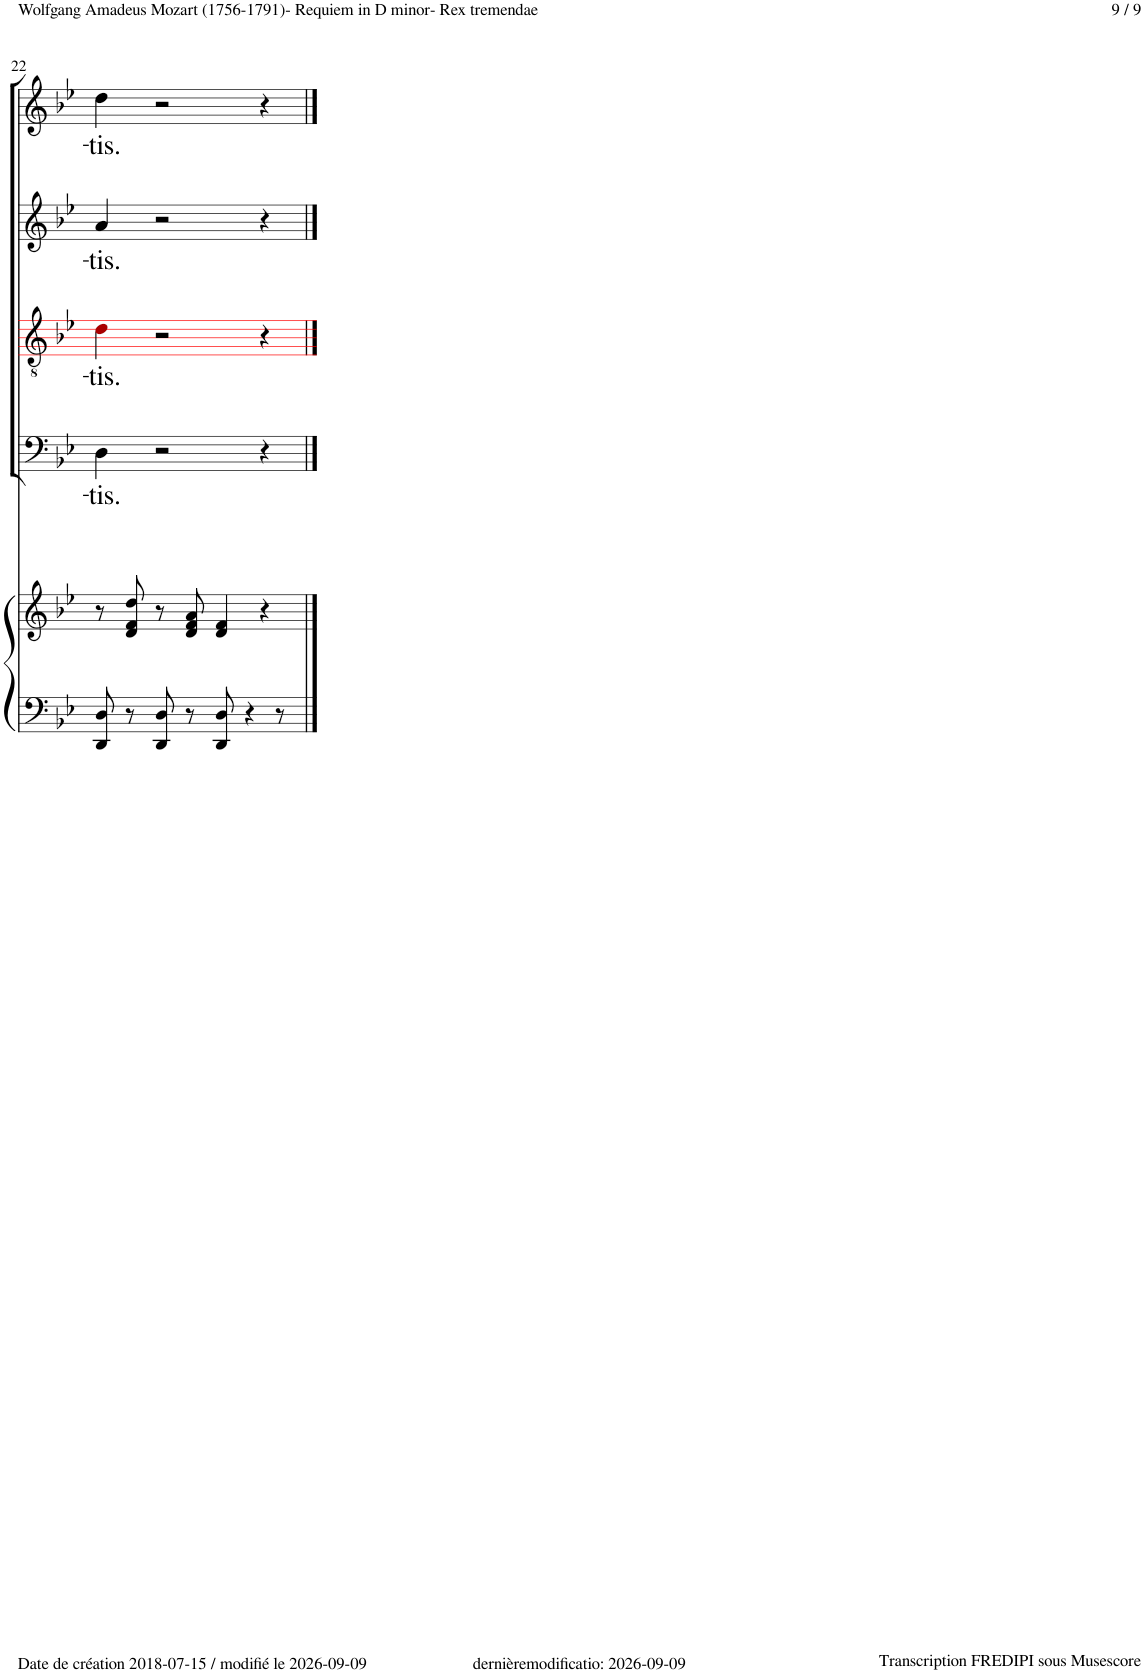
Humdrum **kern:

**kern	**kern	**kern	**text	**kern	**text	**kern	**text	**kern	**text
*part5	*part5	*part4	*part4	*part3	*part3	*part2	*part2	*part1	*part1
*staff6	*staff5	*staff4	*staff4	*staff3	*staff3	*staff2	*staff2	*staff1	*staff1
*I"Piano	*	*I"Bass	*	*I"Tenor	*	*I"Alto	*	*I"Soprano	*
*I'Pno	*	*	*	*	*	*	*	*	*
!!LO:PB:g=z
*clefF4	*clefG2	*clefF4	*	*clefGv2	*	*clefG2	*	*clefG2	*
*	*	*	*	*ITrd8c14	*	*	*	*	*
*k[b-e-]	*k[b-e-]	*k[b-e-]	*	*k[b-e-]	*	*k[b-e-]	*	*k[b-e-]	*
*M8/8	*M8/8	*M8/8	*	*M8/8	*	*M8/8	*	*M8/8	*
*met(c)	*met(c)	*met(c)	*	*met(c)	*	*met(c)	*	*met(c)	*
=22	=22	=22	=22	=22	=22	=22	=22	=22	=22
!	!	!	!LO:LY:b	!	!LO:LY:b	!	!LO:LY:b	!	!LO:LY:b
8DD/ 8D/	8r	4D!\	-tis.	4d!i\	-tis.	4a!/	-tis.	4dd!\	-tis.
8r	8d/ 8f/ 8dd/	.	.	.	.	.	.	.	.
8DD/ 8D/	8r	2r	.	2r	.	2r	.	2r	.
8r	8d/ 8f/ 8a/	.	.	.	.	.	.	.	.
8DD/ 8D/	4d/ 4f/	.	.	.	.	.	.	.	.
4r	.	.	.	.	.	.	.	.	.
.	4r	4r	.	4r	.	4r	.	4r	.
8r	.	.	.	.	.	.	.	.	.
==	==	==	==	==	==	==	==	==	==
*-	*-	*-	*-	*-	*-	*-	*-	*-	*-
